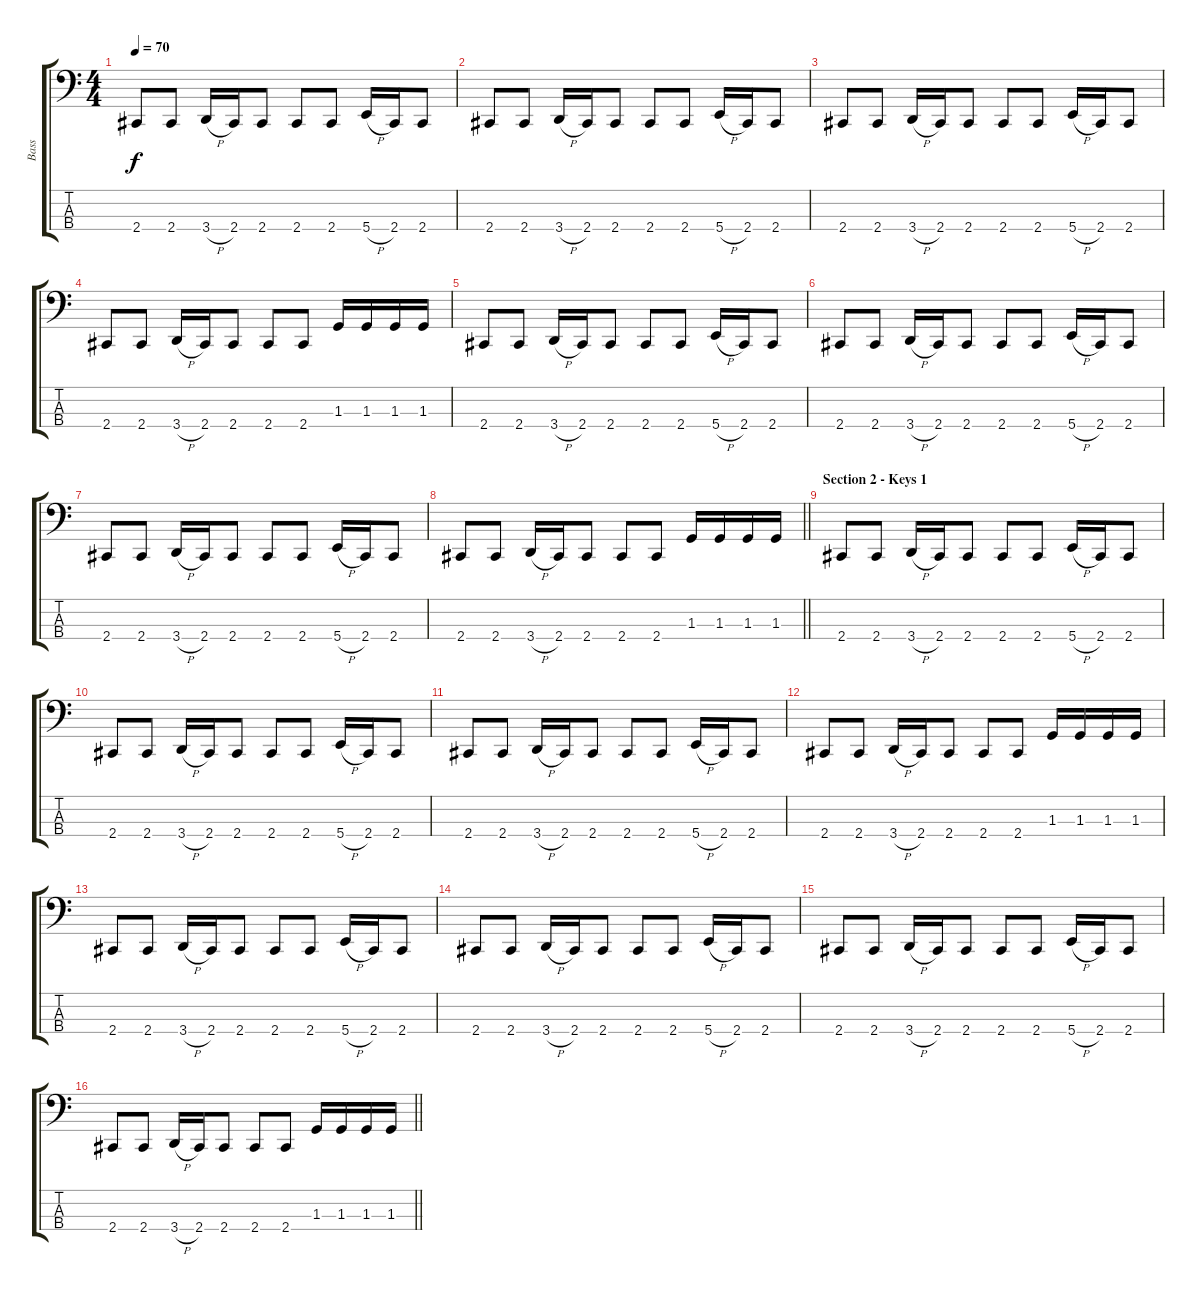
\track ("Bass" "Bass") {instrument electricbasspick}
\staff {score tabs}
\tuning (E2 B1 Gb1 B0) {hide}
\ts (4 4)
\tempo 70
\clef f4
\ks c
2.4.8{dy f} 2.4.8 3.4{h}.16 2.4.16 2.4.8 2.4.8 2.4.8 5.4{h}.16 2.4.16 2.4.8 |
2.4.8 2.4.8 3.4{h}.16 2.4.16 2.4.8 2.4.8 2.4.8 5.4{h}.16 2.4.16 2.4.8 |
2.4.8 2.4.8 3.4{h}.16 2.4.16 2.4.8 2.4.8 2.4.8 5.4{h}.16 2.4.16 2.4.8 |
2.4.8 2.4.8 3.4{h}.16 2.4.16 2.4.8 2.4.8 2.4.8 1.3.16 1.3.16 1.3.16 1.3.16 |
2.4.8 2.4.8 3.4{h}.16 2.4.16 2.4.8 2.4.8 2.4.8 5.4{h}.16 2.4.16 2.4.8 |
2.4.8 2.4.8 3.4{h}.16 2.4.16 2.4.8 2.4.8 2.4.8 5.4{h}.16 2.4.16 2.4.8 |
2.4.8 2.4.8 3.4{h}.16 2.4.16 2.4.8 2.4.8 2.4.8 5.4{h}.16 2.4.16 2.4.8 |
\barLineRight lightlight
2.4.8 2.4.8 3.4{h}.16 2.4.16 2.4.8 2.4.8 2.4.8 1.3.16 1.3.16 1.3.16 1.3.16 |
\section ("" "Section 2 - Keys 1")
2.4.8 2.4.8 3.4{h}.16 2.4.16 2.4.8 2.4.8 2.4.8 5.4{h}.16 2.4.16 2.4.8 |
2.4.8 2.4.8 3.4{h}.16 2.4.16 2.4.8 2.4.8 2.4.8 5.4{h}.16 2.4.16 2.4.8 |
2.4.8 2.4.8 3.4{h}.16 2.4.16 2.4.8 2.4.8 2.4.8 5.4{h}.16 2.4.16 2.4.8 |
2.4.8 2.4.8 3.4{h}.16 2.4.16 2.4.8 2.4.8 2.4.8 1.3.16 1.3.16 1.3.16 1.3.16 |
2.4.8 2.4.8 3.4{h}.16 2.4.16 2.4.8 2.4.8 2.4.8 5.4{h}.16 2.4.16 2.4.8 |
2.4.8 2.4.8 3.4{h}.16 2.4.16 2.4.8 2.4.8 2.4.8 5.4{h}.16 2.4.16 2.4.8 |
2.4.8 2.4.8 3.4{h}.16 2.4.16 2.4.8 2.4.8 2.4.8 5.4{h}.16 2.4.16 2.4.8 |
\barLineRight lightlight
2.4.8 2.4.8 3.4{h}.16 2.4.16 2.4.8 2.4.8 2.4.8 1.3.16 1.3.16 1.3.16 1.3.16
